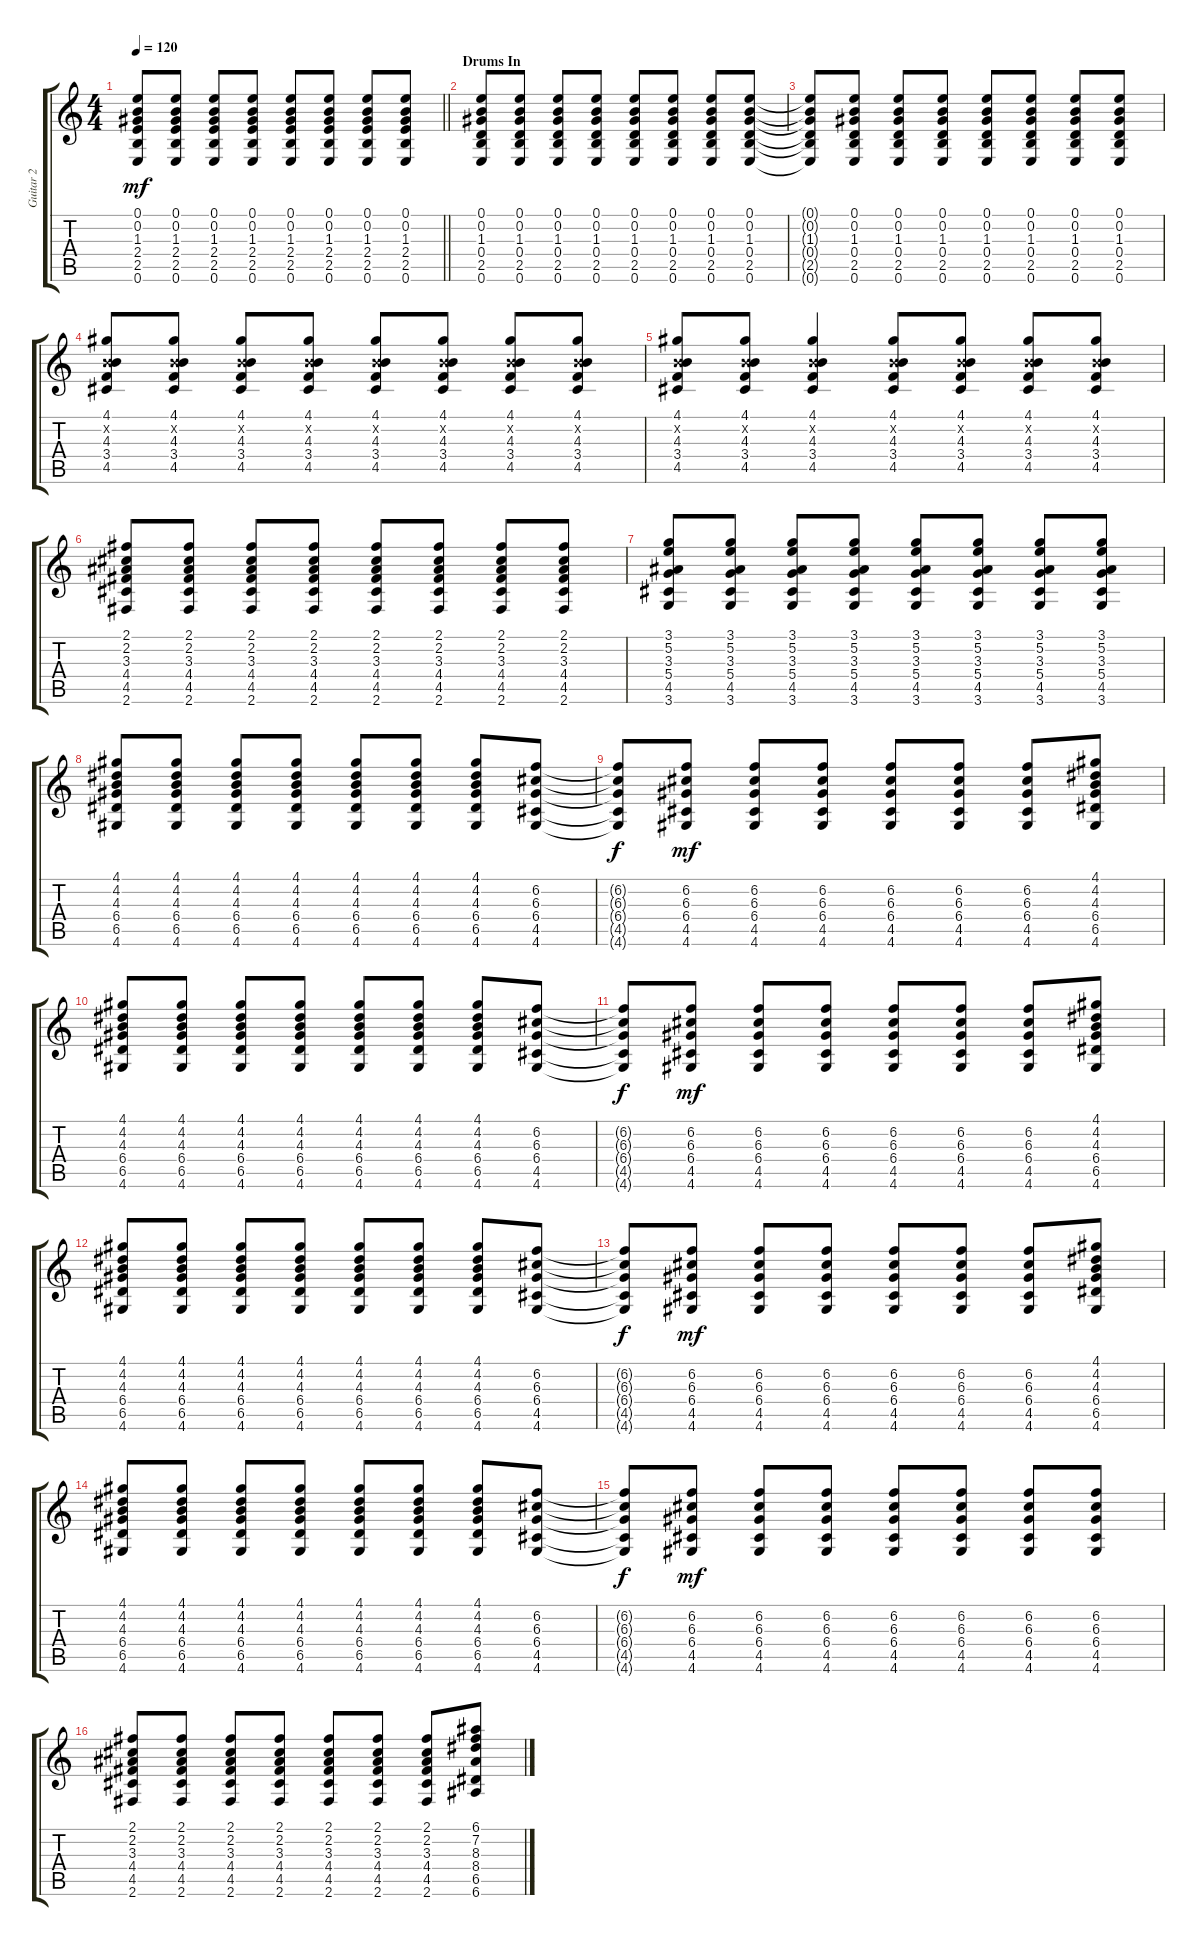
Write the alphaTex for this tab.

\track ("Guitar 2" "Guitar 2") {instrument acousticguitarsteel}
\staff {score tabs}
\tuning (E4 B3 G3 D3 A2 E2) {hide}
\ts (4 4)
\tempo 120
\clef g2
\barLineRight lightlight
\ks c
(0.1 0.2 1.3 2.4 2.5 0.6).8{dy mf} (0.1 0.2 1.3 2.4 2.5 0.6).8 (0.1 0.2 1.3 2.4 2.5 0.6).8 (0.1 0.2 1.3 2.4 2.5 0.6).8 (0.1 0.2 1.3 2.4 2.5 0.6).8 (0.1 0.2 1.3 2.4 2.5 0.6).8 (0.1 0.2 1.3 2.4 2.5 0.6).8 (0.1 0.2 1.3 2.4 2.5 0.6).8 |
\section ("" "Drums In")
(0.1 0.2 1.3 0.4 2.5 0.6).8 (0.1 0.2 1.3 0.4 2.5 0.6).8 (0.1 0.2 1.3 0.4 2.5 0.6).8 (0.1 0.2 1.3 0.4 2.5 0.6).8 (0.1 0.2 1.3 0.4 2.5 0.6).8 (0.1 0.2 1.3 0.4 2.5 0.6).8 (0.1 0.2 1.3 0.4 2.5 0.6).8 (0.1 0.2 1.3 0.4 2.5 0.6).8 |
(0.1{t} 0.2{t} 1.3{t} 0.4{t} 2.5{t} 0.6{t}).8 (0.1 0.2 1.3 0.4 2.5 0.6).8 (0.1 0.2 1.3 0.4 2.5 0.6).8 (0.1 0.2 1.3 0.4 2.5 0.6).8 (0.1 0.2 1.3 0.4 2.5 0.6).8 (0.1 0.2 1.3 0.4 2.5 0.6).8 (0.1 0.2 1.3 0.4 2.5 0.6).8 (0.1 0.2 1.3 0.4 2.5 0.6).8 |
(4.1 0.2{x} 4.3 3.4 4.5).8 (4.1 0.2{x} 4.3 3.4 4.5).8 (4.1 0.2{x} 4.3 3.4 4.5).8 (4.1 0.2{x} 4.3 3.4 4.5).8 (4.1 0.2{x} 4.3 3.4 4.5).8 (4.1 0.2{x} 4.3 3.4 4.5).8 (4.1 0.2{x} 4.3 3.4 4.5).8 (4.1 0.2{x} 4.3 3.4 4.5).8 |
(4.1 0.2{x} 4.3 3.4 4.5).8 (4.1 0.2{x} 4.3 3.4 4.5).8 (4.1 0.2{x} 4.3 3.4 4.5).4 (4.1 0.2{x} 4.3 3.4 4.5).8 (4.1 0.2{x} 4.3 3.4 4.5).8 (4.1 0.2{x} 4.3 3.4 4.5).8 (4.1 0.2{x} 4.3 3.4 4.5).8 |
(2.1 2.2 3.3 4.4 4.5 2.6).8 (2.1 2.2 3.3 4.4 4.5 2.6).8 (2.1 2.2 3.3 4.4 4.5 2.6).8 (2.1 2.2 3.3 4.4 4.5 2.6).8 (2.1 2.2 3.3 4.4 4.5 2.6).8 (2.1 2.2 3.3 4.4 4.5 2.6).8 (2.1 2.2 3.3 4.4 4.5 2.6).8 (2.1 2.2 3.3 4.4 4.5 2.6).8 |
(3.1 5.2 3.3 5.4 4.5 3.6).8 (3.1 5.2 3.3 5.4 4.5 3.6).8 (3.1 5.2 3.3 5.4 4.5 3.6).8 (3.1 5.2 3.3 5.4 4.5 3.6).8 (3.1 5.2 3.3 5.4 4.5 3.6).8 (3.1 5.2 3.3 5.4 4.5 3.6).8 (3.1 5.2 3.3 5.4 4.5 3.6).8 (3.1 5.2 3.3 5.4 4.5 3.6).8 |
(4.1 4.2 4.3 6.4 6.5 4.6).8 (4.1 4.2 4.3 6.4 6.5 4.6).8 (4.1 4.2 4.3 6.4 6.5 4.6).8 (4.1 4.2 4.3 6.4 6.5 4.6).8 (4.1 4.2 4.3 6.4 6.5 4.6).8 (4.1 4.2 4.3 6.4 6.5 4.6).8 (4.1 4.2 4.3 6.4 6.5 4.6).8 (6.2 6.3 6.4 4.5 4.6).8 |
(6.2{t} 6.3{t} 6.4{t} 4.5{t} 4.6{t}).8{dy f} (6.2 6.3 6.4 4.5 4.6).8{dy mf} (6.2 6.3 6.4 4.5 4.6).8 (6.2 6.3 6.4 4.5 4.6).8 (6.2 6.3 6.4 4.5 4.6).8 (6.2 6.3 6.4 4.5 4.6).8 (6.2 6.3 6.4 4.5 4.6).8 (4.1 4.2 4.3 6.4 6.5 4.6).8 |
(4.1 4.2 4.3 6.4 6.5 4.6).8 (4.1 4.2 4.3 6.4 6.5 4.6).8 (4.1 4.2 4.3 6.4 6.5 4.6).8 (4.1 4.2 4.3 6.4 6.5 4.6).8 (4.1 4.2 4.3 6.4 6.5 4.6).8 (4.1 4.2 4.3 6.4 6.5 4.6).8 (4.1 4.2 4.3 6.4 6.5 4.6).8 (6.2 6.3 6.4 4.5 4.6).8 |
(6.2{t} 6.3{t} 6.4{t} 4.5{t} 4.6{t}).8{dy f} (6.2 6.3 6.4 4.5 4.6).8{dy mf} (6.2 6.3 6.4 4.5 4.6).8 (6.2 6.3 6.4 4.5 4.6).8 (6.2 6.3 6.4 4.5 4.6).8 (6.2 6.3 6.4 4.5 4.6).8 (6.2 6.3 6.4 4.5 4.6).8 (4.1 4.2 4.3 6.4 6.5 4.6).8 |
(4.1 4.2 4.3 6.4 6.5 4.6).8 (4.1 4.2 4.3 6.4 6.5 4.6).8 (4.1 4.2 4.3 6.4 6.5 4.6).8 (4.1 4.2 4.3 6.4 6.5 4.6).8 (4.1 4.2 4.3 6.4 6.5 4.6).8 (4.1 4.2 4.3 6.4 6.5 4.6).8 (4.1 4.2 4.3 6.4 6.5 4.6).8 (6.2 6.3 6.4 4.5 4.6).8 |
(6.2{t} 6.3{t} 6.4{t} 4.5{t} 4.6{t}).8{dy f} (6.2 6.3 6.4 4.5 4.6).8{dy mf} (6.2 6.3 6.4 4.5 4.6).8 (6.2 6.3 6.4 4.5 4.6).8 (6.2 6.3 6.4 4.5 4.6).8 (6.2 6.3 6.4 4.5 4.6).8 (6.2 6.3 6.4 4.5 4.6).8 (4.1 4.2 4.3 6.4 6.5 4.6).8 |
(4.1 4.2 4.3 6.4 6.5 4.6).8 (4.1 4.2 4.3 6.4 6.5 4.6).8 (4.1 4.2 4.3 6.4 6.5 4.6).8 (4.1 4.2 4.3 6.4 6.5 4.6).8 (4.1 4.2 4.3 6.4 6.5 4.6).8 (4.1 4.2 4.3 6.4 6.5 4.6).8 (4.1 4.2 4.3 6.4 6.5 4.6).8 (6.2 6.3 6.4 4.5 4.6).8 |
(6.2{t} 6.3{t} 6.4{t} 4.5{t} 4.6{t}).8{dy f} (6.2 6.3 6.4 4.5 4.6).8{dy mf} (6.2 6.3 6.4 4.5 4.6).8 (6.2 6.3 6.4 4.5 4.6).8 (6.2 6.3 6.4 4.5 4.6).8 (6.2 6.3 6.4 4.5 4.6).8 (6.2 6.3 6.4 4.5 4.6).8 (6.2 6.3 6.4 4.5 4.6).8 |
(2.1 2.2 3.3 4.4 4.5 2.6).8 (2.1 2.2 3.3 4.4 4.5 2.6).8 (2.1 2.2 3.3 4.4 4.5 2.6).8 (2.1 2.2 3.3 4.4 4.5 2.6).8 (2.1 2.2 3.3 4.4 4.5 2.6).8 (2.1 2.2 3.3 4.4 4.5 2.6).8 (2.1 2.2 3.3 4.4 4.5 2.6).8 (6.1 7.2 8.3 8.4 6.5 6.6).8
